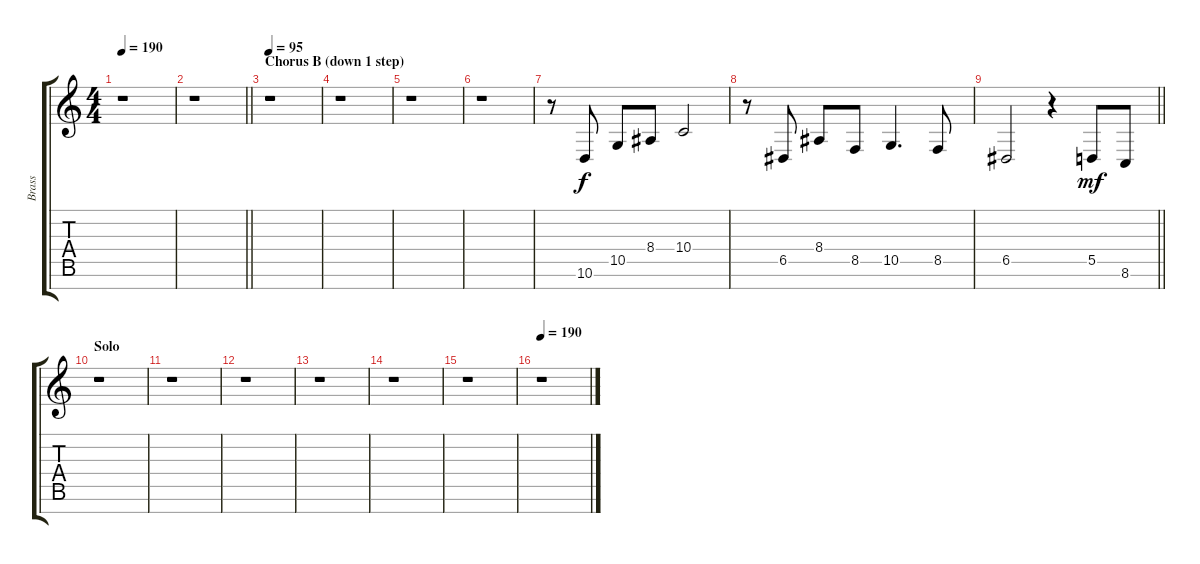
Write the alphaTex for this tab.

\track ("Brass" "Brass") {instrument brasssection}
\staff {score tabs}
\tuning (E4 B3 G3 D3 A2 E2 B1) {hide}
\ts (4 4)
\tempo 190
\clef g2
\ks c
r.1{dy mf} |
\barLineRight lightlight
r.1 |
\section ("" "Chorus B (down 1 step)")
\tempo 95
r.1 |
r.1 |
r.1 |
r.1 |
r.8{volume 16 balance 10} 10.6.8{dy f} 10.5.8 8.4.8 10.4.2 |
r.8 6.5.8 8.4.8 8.5.8 10.5.4{d} 8.5.8 |
\barLineRight lightlight
6.5.2 r.4 5.5.8{dy mf} 8.6.8 |
\section ("" "Solo")
r.1 |
r.1 |
r.1 |
r.1 |
r.1 |
r.1 |
\tempo 190
r.1
